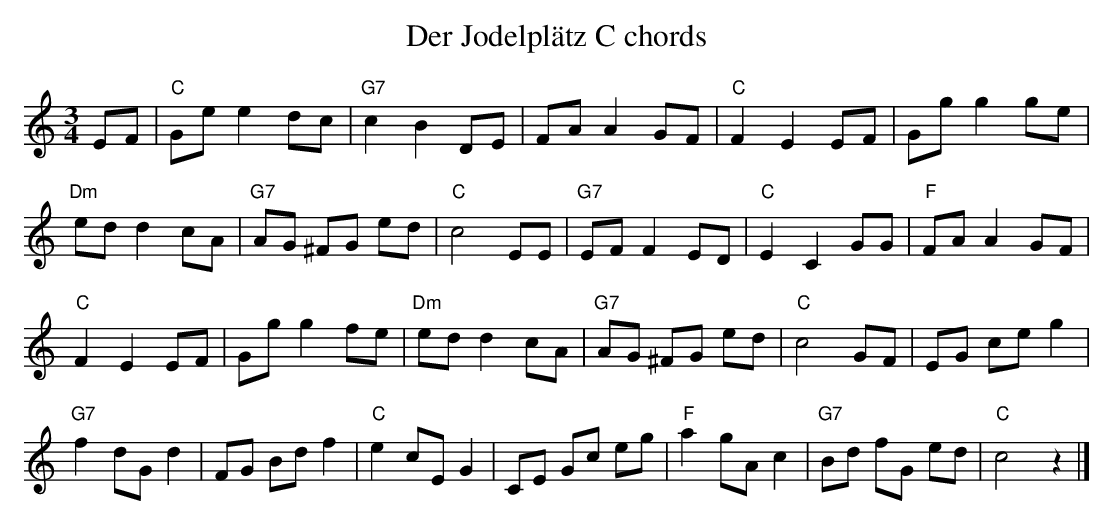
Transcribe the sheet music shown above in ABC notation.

X:1
T: Der Jodelplätz C chords
M:3/4
L:1/8
K:C %%MIDI gchordon
EF | "C"Ge e2 dc | "G7"c2 B2 DE | FA A2 GF | "C"F2E2 EF | Gg g2 ge |
"Dm"ed d2 cA | "G7"AG ^FG ed | "C"c4 EE | "G7"EF F2 ED | "C"E2C2 GG | "F"FA A2 GF |
"C"F2E2 EF | Gg g2 fe | "Dm"ed d2 cA | "G7"AG ^FG ed | "C"c4 GF | EG ce g2 |
"G7"f2 dG d2 | FG Bd f2 | "C"e2 cE G2 | CE Gc eg | "F"a2 gA c2 | "G7"Bd fG ed | "C"c4 z2 |]
